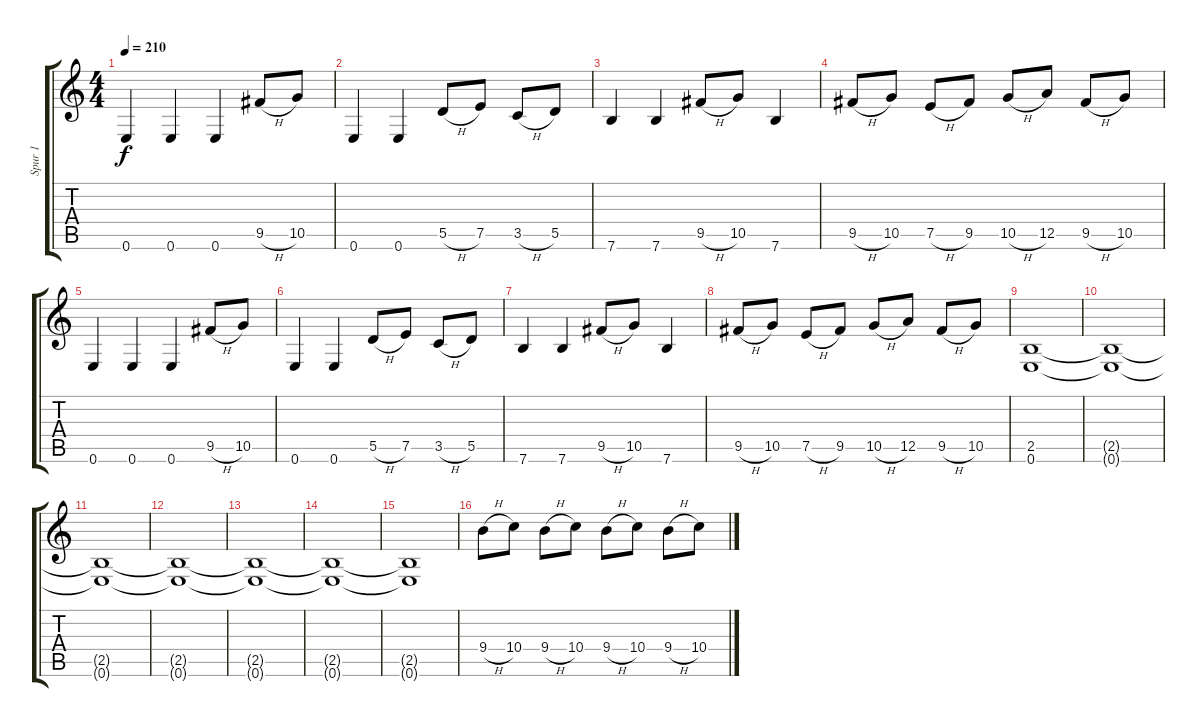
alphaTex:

\track ("Spur 1" "Spur 1") {instrument distortionguitar}
\staff {score tabs}
\tuning (E4 B3 G3 D3 A2 E2) {hide}
\ts (4 4)
\tempo 210
\clef g2
\ks c
0.6.4{dy f} 0.6.4 0.6.4 9.5{h}.8 10.5.8 |
0.6.4 0.6.4 5.5{h}.8 7.5.8 3.5{h}.8 5.5.8 |
7.6.4 7.6.4 9.5{h}.8 10.5.8 7.6.4 |
9.5{h}.8 10.5.8 7.5{h}.8 9.5.8 10.5{h}.8 12.5.8 9.5{h}.8 10.5.8 |
0.6.4 0.6.4 0.6.4 9.5{h}.8 10.5.8 |
0.6.4 0.6.4 5.5{h}.8 7.5.8 3.5{h}.8 5.5.8 |
7.6.4 7.6.4 9.5{h}.8 10.5.8 7.6.4 |
9.5{h}.8 10.5.8 7.5{h}.8 9.5.8 10.5{h}.8 12.5.8 9.5{h}.8 10.5.8 |
(2.5 0.6).1 |
(2.5{t} 0.6{t}).1 |
(2.5{t} 0.6{t}).1 |
(2.5{t} 0.6{t}).1 |
(2.5{t} 0.6{t}).1 |
(2.5{t} 0.6{t}).1 |
(2.5{t} 0.6{t}).1 |
9.4{h}.8 10.4.8 9.4{h}.8 10.4.8 9.4{h}.8 10.4.8 9.4{h}.8 10.4.8
